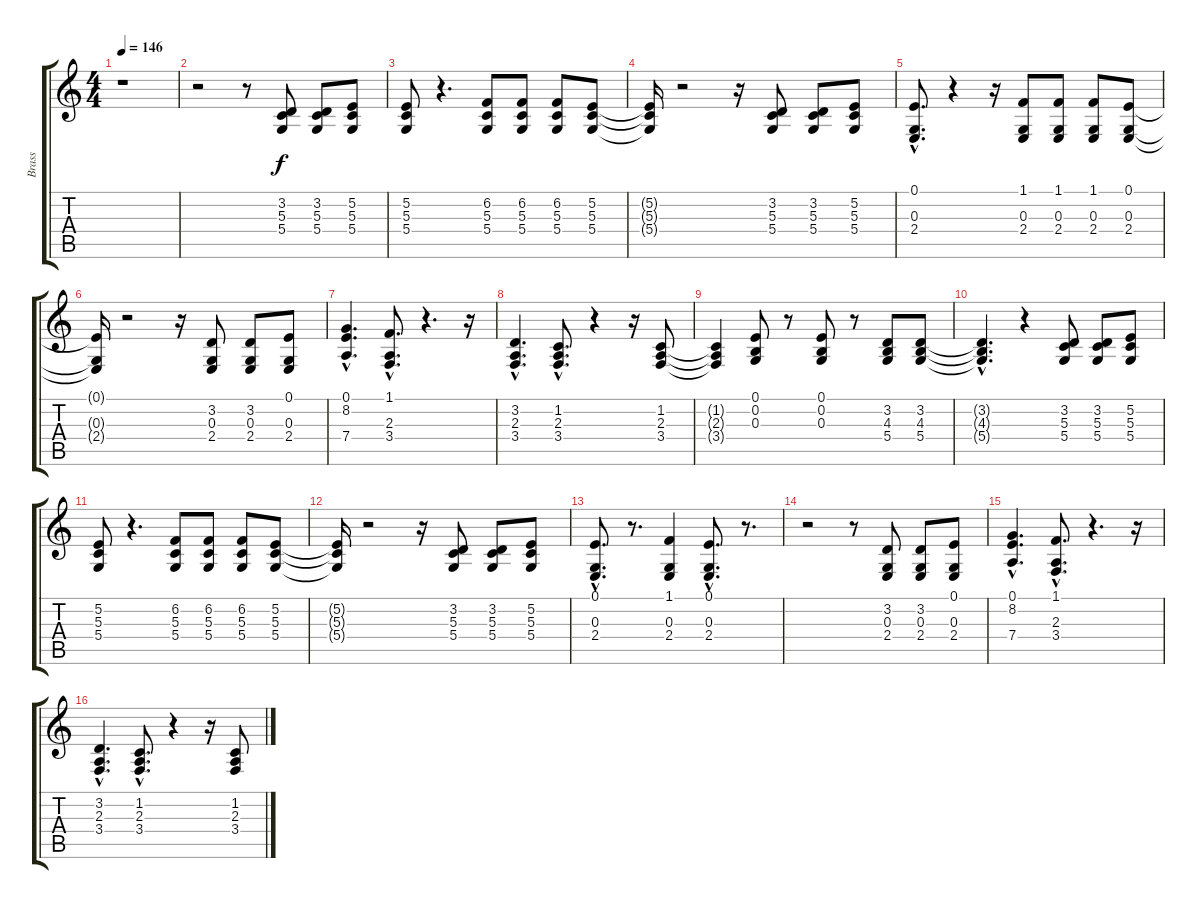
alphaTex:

\track ("Brass" "Brass") {instrument synthstrings2}
\staff {score tabs}
\tuning (E4 B3 G3 D3 A2 E2) {hide}
\ts (4 4)
\tempo 146
\clef g2
\ks c
r.1{dy f} |
r.2 r.8 (3.2 5.3 5.4).8 (3.2 5.3 5.4).8 (5.2 5.3 5.4).8 |
(5.2 5.3 5.4).8 r.4{d} (6.2 5.3 5.4).8 (6.2 5.3 5.4).8 (6.2 5.3 5.4).8 (5.2 5.3 5.4).8 |
(5.2{t} 5.3{t} 5.4{t}).16 r.2 r.16 (3.2 5.3 5.4).8 (3.2 5.3 5.4).8 (5.2 5.3 5.4).8 |
(0.1{hac} 0.3{hac} 2.4{hac}).8{d} r.4 r.16 (1.1 0.3 2.4).8 (1.1 0.3 2.4).8 (1.1 0.3 2.4).8 (0.1 0.3 2.4).8 |
(0.1{t} 0.3{t} 2.4{t}).16 r.2 r.16 (3.2 0.3 2.4).8 (3.2 0.3 2.4).8 (0.1 0.3 2.4).8 |
(0.1{hac} 8.2{hac} 7.4{hac}).4{d} (1.1{hac} 2.3{hac} 3.4{hac}).8{d} r.4{d} r.16 |
(3.2{hac} 2.3{hac} 3.4{hac}).4{d} (1.2{hac} 2.3{hac} 3.4{hac}).8{d} r.4 r.16 (1.2 2.3 3.4).8 |
(1.2{t} 2.3{t} 3.4{t}).4 (0.1 0.2 0.3).8 r.8 (0.1 0.2 0.3).8 r.8 (3.2 4.3 5.4).8 (3.2 4.3 5.4).8 |
(3.2{hac t} 4.3{hac t} 5.4{hac t}).4{d} r.4 (3.2 5.3 5.4).8 (3.2 5.3 5.4).8 (5.2 5.3 5.4).8 |
(5.2 5.3 5.4).8 r.4{d} (6.2 5.3 5.4).8 (6.2 5.3 5.4).8 (6.2 5.3 5.4).8 (5.2 5.3 5.4).8 |
(5.2{t} 5.3{t} 5.4{t}).16 r.2 r.16 (3.2 5.3 5.4).8 (3.2 5.3 5.4).8 (5.2 5.3 5.4).8 |
(0.1{hac} 0.3{hac} 2.4{hac}).8{d} r.8{d} (1.1 0.3 2.4).4 (0.1{hac} 0.3{hac} 2.4{hac}).8{d} r.8{d} |
r.2 r.8 (3.2 0.3 2.4).8 (3.2 0.3 2.4).8 (0.1 0.3 2.4).8 |
(0.1{hac} 8.2{hac} 7.4{hac}).4{d} (1.1{hac} 2.3{hac} 3.4{hac}).8{d} r.4{d} r.16 |
(3.2{hac} 2.3{hac} 3.4{hac}).4{d} (1.2{hac} 2.3{hac} 3.4{hac}).8{d} r.4 r.16 (1.2 2.3 3.4).8
